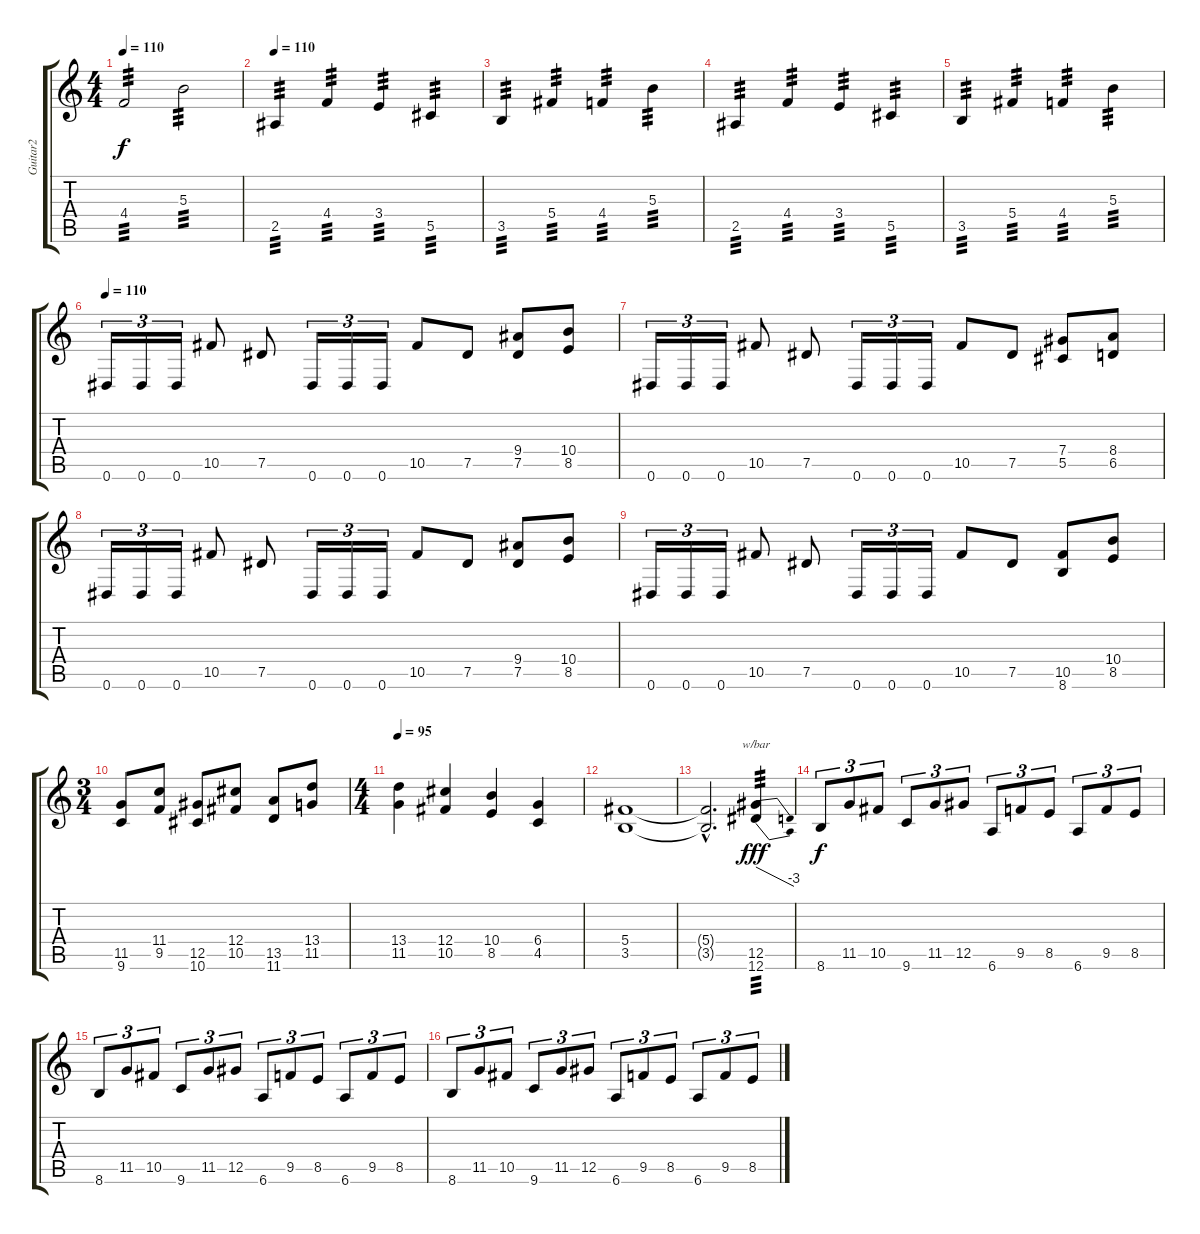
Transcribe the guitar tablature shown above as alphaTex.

\track ("Guitar2" "Guitar2") {instrument overdrivenguitar}
\staff {score tabs}
\tuning (Eb4 Bb3 Gb3 Db3 Ab2 Eb2) {hide}
\ts (4 4)
\tempo 110
\clef g2
\ks c
4.4.2{tp 3 dy f} 5.3.2{tp 3} |
\tempo 110
2.5.4{tp 3} 4.4.4{tp 3} 3.4.4{tp 3} 5.5.4{tp 3} |
3.5.4{tp 3} 5.4.4{tp 3} 4.4.4{tp 3} 5.3.4{tp 3} |
2.5.4{tp 3} 4.4.4{tp 3} 3.4.4{tp 3} 5.5.4{tp 3} |
3.5.4{tp 3} 5.4.4{tp 3} 4.4.4{tp 3} 5.3.4{tp 3} |
\tempo 110
0.6.16{tu (3 2)} 0.6.16{tu (3 2)} 0.6.16{tu (3 2)} 10.5.8 7.5.8 0.6.16{tu (3 2)} 0.6.16{tu (3 2)} 0.6.16{tu (3 2)} 10.5.8 7.5.8 (9.4 7.5).8 (10.4 8.5).8 |
0.6.16{tu (3 2)} 0.6.16{tu (3 2)} 0.6.16{tu (3 2)} 10.5.8 7.5.8 0.6.16{tu (3 2)} 0.6.16{tu (3 2)} 0.6.16{tu (3 2)} 10.5.8 7.5.8 (7.4 5.5).8 (8.4 6.5).8 |
0.6.16{tu (3 2)} 0.6.16{tu (3 2)} 0.6.16{tu (3 2)} 10.5.8 7.5.8 0.6.16{tu (3 2)} 0.6.16{tu (3 2)} 0.6.16{tu (3 2)} 10.5.8 7.5.8 (9.4 7.5).8 (10.4 8.5).8 |
0.6.16{tu (3 2)} 0.6.16{tu (3 2)} 0.6.16{tu (3 2)} 10.5.8 7.5.8 0.6.16{tu (3 2)} 0.6.16{tu (3 2)} 0.6.16{tu (3 2)} 10.5.8 7.5.8 (10.5 8.6).8 (10.4 8.5).8 |
\ts (3 4)
(11.5 9.6).8 (11.4 9.5).8 (12.5 10.6).8 (12.4 10.5).8 (13.5 11.6).8 (13.4 11.5).8 |
\ts (4 4)
\tempo 95
(13.4 11.5).4 (12.4 10.5).4 (10.4 8.5).4 (6.4 4.5).4 |
(5.4 3.5).1 |
(5.4{hac t} 3.5{hac t}).2{d} (12.5 12.6).4{tbe (dive default 0 0 60 -12) tp 3 dy fff instrument guitarfretnoise} |
8.6.8{tu (3 2) dy f instrument overdrivenguitar} 11.5.8{tu (3 2)} 10.5.8{tu (3 2)} 9.6.8{tu (3 2)} 11.5.8{tu (3 2)} 12.5.8{tu (3 2)} 6.6.8{tu (3 2)} 9.5.8{tu (3 2)} 8.5.8{tu (3 2)} 6.6.8{tu (3 2)} 9.5.8{tu (3 2)} 8.5.8{tu (3 2)} |
8.6.8{tu (3 2)} 11.5.8{tu (3 2)} 10.5.8{tu (3 2)} 9.6.8{tu (3 2)} 11.5.8{tu (3 2)} 12.5.8{tu (3 2)} 6.6.8{tu (3 2)} 9.5.8{tu (3 2)} 8.5.8{tu (3 2)} 6.6.8{tu (3 2)} 9.5.8{tu (3 2)} 8.5.8{tu (3 2)} |
8.6.8{tu (3 2)} 11.5.8{tu (3 2)} 10.5.8{tu (3 2)} 9.6.8{tu (3 2)} 11.5.8{tu (3 2)} 12.5.8{tu (3 2)} 6.6.8{tu (3 2)} 9.5.8{tu (3 2)} 8.5.8{tu (3 2)} 6.6.8{tu (3 2)} 9.5.8{tu (3 2)} 8.5.8{tu (3 2)}
